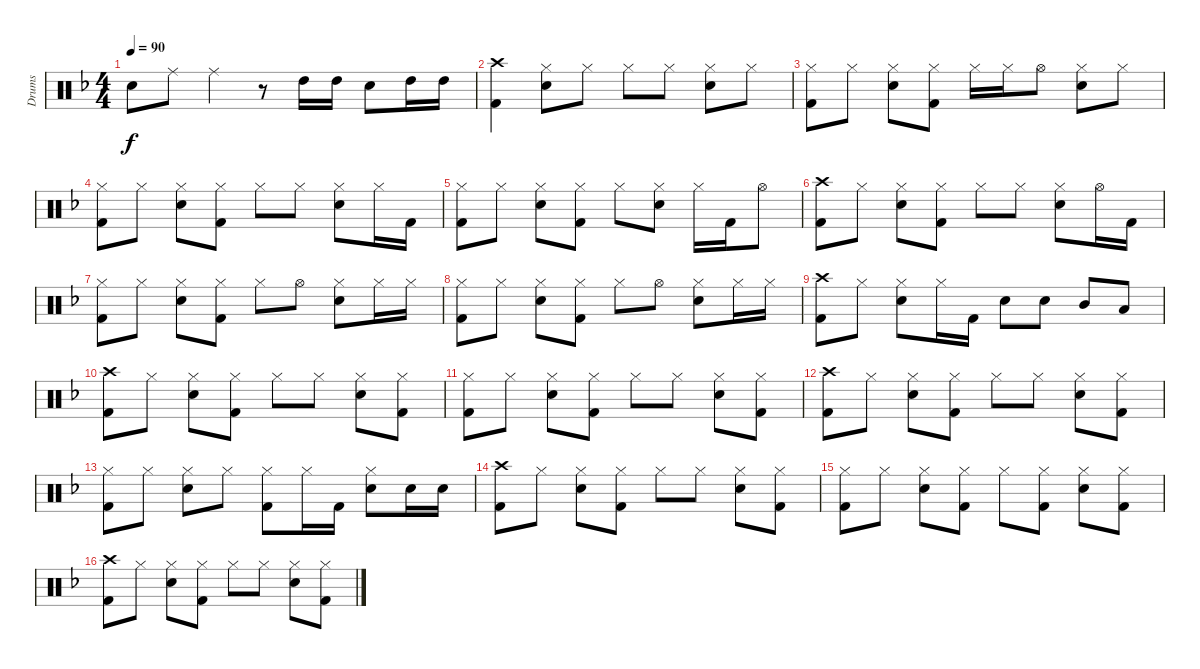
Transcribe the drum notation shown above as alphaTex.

\track ("Drums" "Drums") {instrument percussion}
\staff {score}
\articulation defaults
\ts (4 4)
\tempo 90
\clef neutral
\ks f "Snare (hit)"{t}.8{dy f} "Ride (middle)".8 "Ride (middle)".4
r.8 "High Tom (hit)".16 "High Tom (hit)".16 "Electric Snare (hit)".8 "High Tom (hit)".16 "High Tom (hit)".16 |
("Crash high (hit)" "Kick (hit) 2").4 ("Hi-Hat (closed)" "Electric Snare (hit)").8 "Hi-Hat (closed)".8 "Hi-Hat (closed)".8 "Hi-Hat (closed)".8 ("Hi-Hat (closed)" "Electric Snare (hit)").8 "Hi-Hat (closed)".8 |
("Hi-Hat (closed)" "Kick (hit) 2").8 "Hi-Hat (closed)".8 ("Hi-Hat (closed)" "Electric Snare (hit)").8 ("Hi-Hat (closed)" "Kick (hit) 2").8 "Hi-Hat (closed)".16 "Hi-Hat (closed)".16 "Hi-Hat (open)".8 ("Hi-Hat (closed)" "Electric Snare (hit)").8 "Hi-Hat (closed)".8 |
("Hi-Hat (closed)" "Kick (hit) 2").8 "Hi-Hat (closed)".8 ("Hi-Hat (closed)" "Electric Snare (hit)").8 ("Hi-Hat (closed)" "Kick (hit) 2").8 "Hi-Hat (closed)".8 "Hi-Hat (closed)".8 ("Hi-Hat (closed)" "Electric Snare (hit)").8 "Hi-Hat (closed)".16 "Kick (hit) 2".16 |
("Hi-Hat (closed)" "Kick (hit) 2").8 "Hi-Hat (closed)".8 ("Hi-Hat (closed)" "Electric Snare (hit)").8 ("Hi-Hat (closed)" "Kick (hit) 2").8 "Hi-Hat (closed)".8 ("Hi-Hat (closed)" "Electric Snare (hit)").8 "Hi-Hat (closed)".16 "Kick (hit) 2".16 "Hi-Hat (open)".8 |
("Crash high (hit)" "Kick (hit) 2").8 "Hi-Hat (closed)".8 ("Hi-Hat (closed)" "Electric Snare (hit)").8 ("Hi-Hat (closed)" "Kick (hit) 2").8 "Hi-Hat (closed)".8 "Hi-Hat (closed)".8 ("Hi-Hat (closed)" "Electric Snare (hit)").8 "Hi-Hat (open)".16 "Kick (hit) 2".16 |
("Hi-Hat (closed)" "Kick (hit) 2").8 "Hi-Hat (closed)".8 ("Hi-Hat (closed)" "Electric Snare (hit)").8 ("Hi-Hat (closed)" "Kick (hit) 2").8 "Hi-Hat (closed)".8 "Hi-Hat (open)".8 ("Hi-Hat (closed)" "Electric Snare (hit)").8 "Hi-Hat (closed)".16 "Hi-Hat (closed)".16 |
("Hi-Hat (closed)" "Kick (hit) 2").8 "Hi-Hat (closed)".8 ("Hi-Hat (closed)" "Electric Snare (hit)").8 ("Hi-Hat (closed)" "Kick (hit) 2").8 "Hi-Hat (closed)".8 "Hi-Hat (open)".8 ("Hi-Hat (closed)" "Electric Snare (hit)").8 "Hi-Hat (closed)".16 "Hi-Hat (closed)".16 |
("Crash high (hit)" "Kick (hit) 2").8 "Hi-Hat (closed)".8 ("Hi-Hat (closed)" "Electric Snare (hit)").8 "Hi-Hat (closed)".16 "Kick (hit) 2".16 "Electric Snare (hit)".8 "Electric Snare (hit)".8 "Mid Tom (hit)".8 "Low Tom (hit)".8 |
("Crash high (hit)" "Kick (hit) 2").8 "Hi-Hat (closed)".8 ("Hi-Hat (closed)" "Electric Snare (hit)").8 ("Hi-Hat (closed)" "Kick (hit) 2").8 "Hi-Hat (closed)".8 "Hi-Hat (closed)".8 ("Hi-Hat (closed)" "Electric Snare (hit)").8 ("Hi-Hat (closed)" "Kick (hit) 2").8 |
("Hi-Hat (closed)" "Kick (hit) 2").8 "Hi-Hat (closed)".8 ("Hi-Hat (closed)" "Electric Snare (hit)").8 ("Hi-Hat (closed)" "Kick (hit) 2").8 "Hi-Hat (closed)".8 "Hi-Hat (closed)".8 ("Hi-Hat (closed)" "Electric Snare (hit)").8 ("Hi-Hat (closed)" "Kick (hit) 2").8 |
("Crash high (hit)" "Kick (hit) 2").8 "Hi-Hat (closed)".8 ("Hi-Hat (closed)" "Electric Snare (hit)").8 ("Hi-Hat (closed)" "Kick (hit) 2").8 "Hi-Hat (closed)".8 "Hi-Hat (closed)".8 ("Hi-Hat (closed)" "Electric Snare (hit)").8 ("Hi-Hat (closed)" "Kick (hit) 2").8 |
("Hi-Hat (closed)" "Kick (hit) 2").8 "Hi-Hat (closed)".8 ("Hi-Hat (closed)" "Electric Snare (hit)").8 "Hi-Hat (closed)".8 ("Hi-Hat (closed)" "Kick (hit) 2").8 "Hi-Hat (closed)".16 "Kick (hit) 2".16 ("Hi-Hat (closed)" "Electric Snare (hit)").8 "Electric Snare (hit)".16 "Electric Snare (hit)".16 |
("Crash high (hit)" "Kick (hit) 2").8 "Hi-Hat (closed)".8 ("Hi-Hat (closed)" "Electric Snare (hit)").8 ("Hi-Hat (closed)" "Kick (hit) 2").8 "Hi-Hat (closed)".8 "Hi-Hat (closed)".8 ("Hi-Hat (closed)" "Electric Snare (hit)").8 ("Hi-Hat (closed)" "Kick (hit) 2").8 |
("Hi-Hat (closed)" "Kick (hit) 2").8 "Hi-Hat (closed)".8 ("Hi-Hat (closed)" "Electric Snare (hit)").8 ("Hi-Hat (closed)" "Kick (hit) 2").8 "Hi-Hat (closed)".8 ("Hi-Hat (closed)" "Kick (hit) 2").8 ("Hi-Hat (closed)" "Electric Snare (hit)").8 ("Hi-Hat (closed)" "Kick (hit) 2").8 |
("Crash high (hit)" "Kick (hit) 2").8 "Hi-Hat (closed)".8 ("Hi-Hat (closed)" "Electric Snare (hit)").8 ("Hi-Hat (closed)" "Kick (hit) 2").8 "Hi-Hat (closed)".8 "Hi-Hat (closed)".8 ("Hi-Hat (closed)" "Electric Snare (hit)").8 ("Hi-Hat (closed)" "Kick (hit) 2").8
